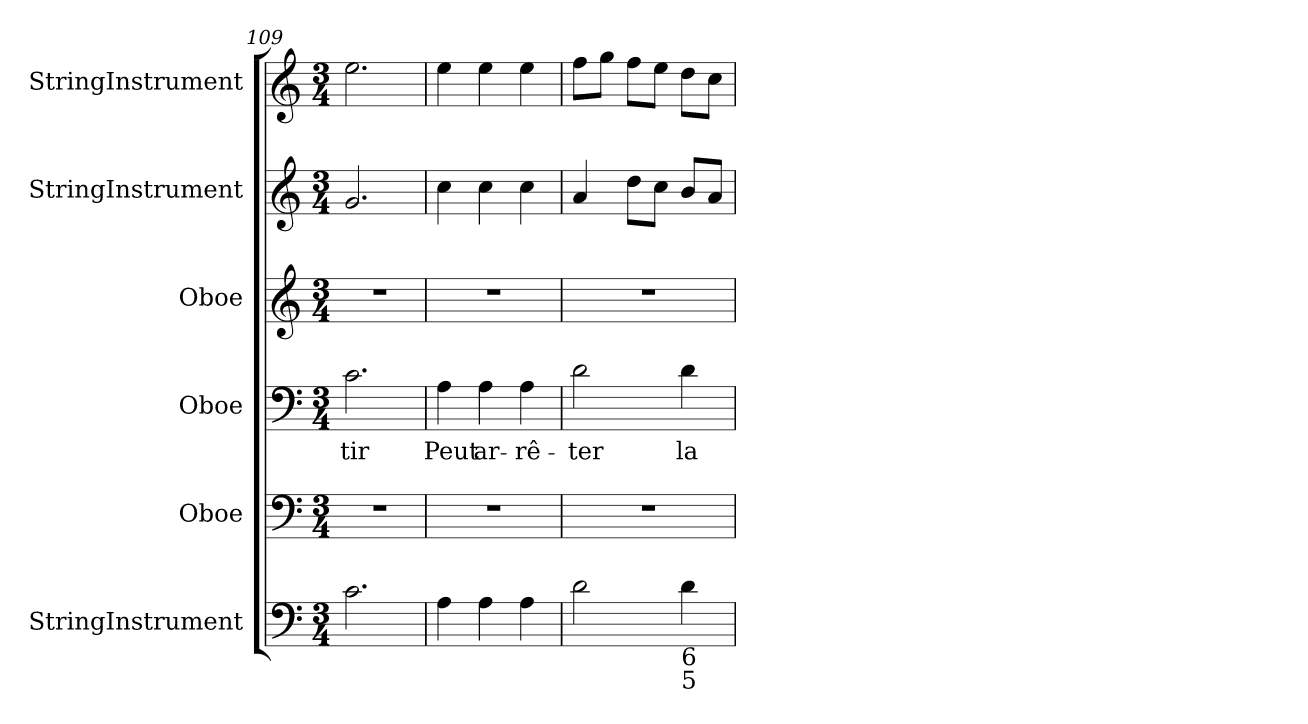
**kern	**kern	**kern	**text	**kern	**kern	**kern
*part6	*part5	*part4	*part4	*part3	*part2	*part1
*staff6	*staff5	*staff4	*staff4	*staff3	*staff2	*staff1
*I"StringInstrument	*I"Oboe	*I"Oboe	*	*I"Oboe	*I"StringInstrument	*I"StringInstrument
*I'Str	*I'Ob	*I'Ob	*	*I'Ob	*I'Str	*I'Str
*clefF4	*clefF4	*clefF4	*	*clefG2	*clefG2	*clefG2
*k[]	*k[]	*k[]	*	*k[]	*k[]	*k[]
*C:	*C:	*C:	*	*C:	*C:	*C:
*M3/4	*M3/4	*M3/4	*	*M3/4	*M3/4	*M3/4
=109	=109	=109	=109	=109	=109	=109
2.c\	2.r	2.c\	-tir	2.r	2.g/	2.ee\
=110	=110	=110	=110	=110	=110	=110
4A\	2.r	4A\	Peut	2.r	4cc\	4ee\
4A\	.	4A\	ar-	.	4cc\	4ee\
4A\	.	4A\	-rê-	.	4cc\	4ee\
!!LO:LB:g=z
=111	=111	=111	=111	=111	=111	=111
2d\	2.r	2d\	-ter	2.r	4a/	8ff\L
.	.	.	.	.	.	8gg\J
.	.	.	.	.	8dd\L	8ff\L
.	.	.	.	.	8cc\J	8ee\J
!LO:TX:b:t=6\n5	!	!	!	!	!	!
4d\	.	4d\	la	.	8b/L	8dd\L
.	.	.	.	.	8a/J	8cc\J
=	=	=	=	=	=	=
*-	*-	*-	*-	*-	*-	*-
